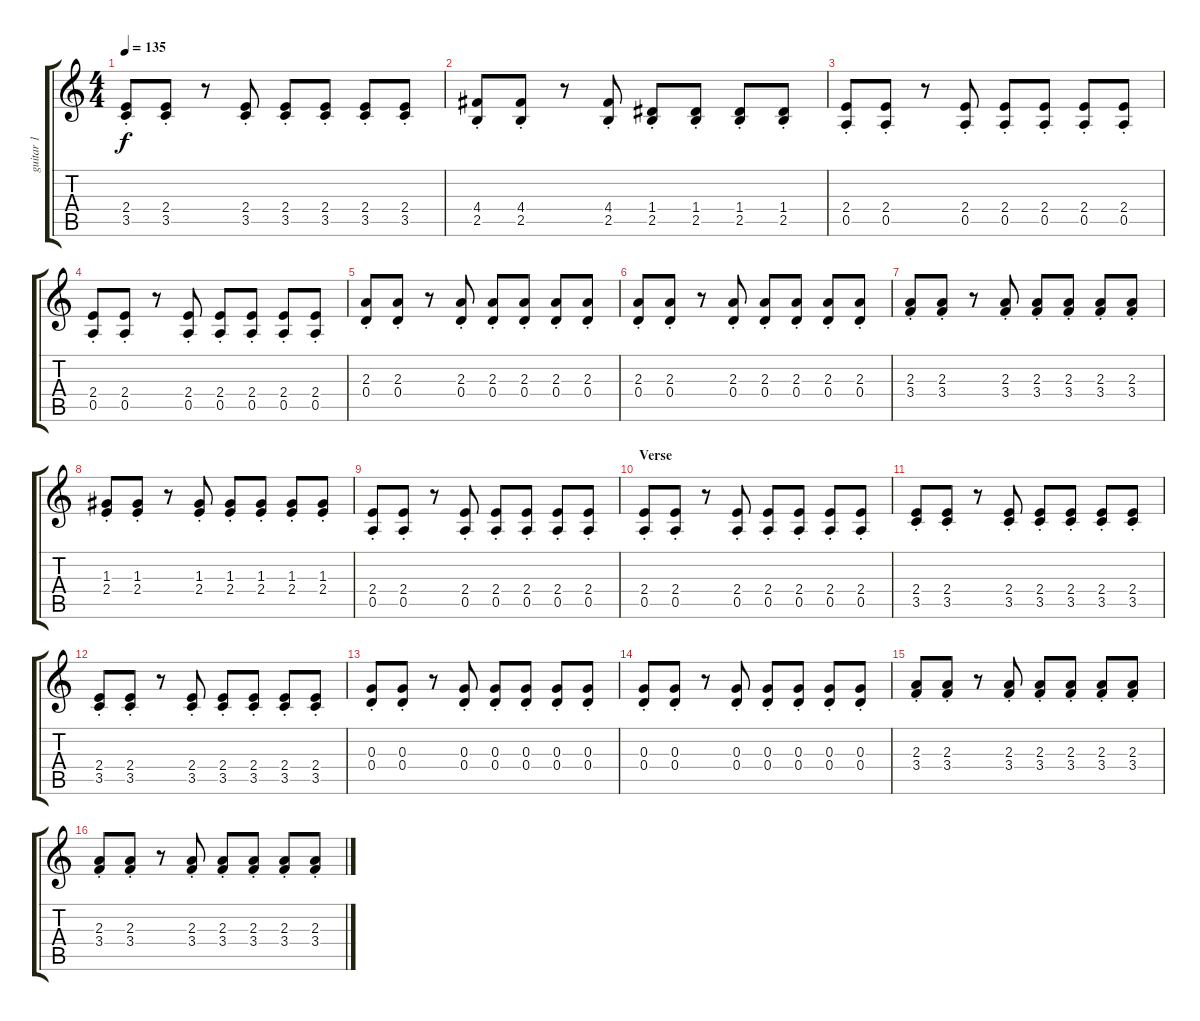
\track ("guitar 1" "guitar 1") {instrument electricguitarmuted}
\staff {score tabs}
\tuning (E4 B3 G3 D3 A2 E2) {hide}
\ts (4 4)
\tempo 135
\clef g2
\ks c
(2.4{st} 3.5{st}).8{dy f} (2.4{st} 3.5{st}).8 r.8 (2.4{st} 3.5{st}).8 (2.4{st} 3.5{st}).8 (2.4{st} 3.5{st}).8 (2.4{st} 3.5{st}).8 (2.4{st} 3.5{st}).8 |
(4.4{st} 2.5{st}).8 (4.4{st} 2.5{st}).8 r.8 (4.4{st} 2.5{st}).8 (1.4{st} 2.5{st}).8 (1.4{st} 2.5{st}).8 (1.4{st} 2.5{st}).8 (1.4{st} 2.5{st}).8 |
(2.4{st} 0.5{st}).8 (2.4{st} 0.5{st}).8 r.8 (2.4{st} 0.5{st}).8 (2.4{st} 0.5{st}).8 (2.4{st} 0.5{st}).8 (2.4{st} 0.5{st}).8 (2.4{st} 0.5{st}).8 |
(2.4{st} 0.5{st}).8 (2.4{st} 0.5{st}).8 r.8 (2.4{st} 0.5{st}).8 (2.4{st} 0.5{st}).8 (2.4{st} 0.5{st}).8 (2.4{st} 0.5{st}).8 (2.4{st} 0.5{st}).8 |
(2.3{st} 0.4{st}).8 (2.3{st} 0.4{st}).8 r.8 (2.3{st} 0.4{st}).8 (2.3{st} 0.4{st}).8 (2.3{st} 0.4{st}).8 (2.3{st} 0.4{st}).8 (2.3{st} 0.4{st}).8 |
(2.3{st} 0.4{st}).8 (2.3{st} 0.4{st}).8 r.8 (2.3{st} 0.4{st}).8 (2.3{st} 0.4{st}).8 (2.3{st} 0.4{st}).8 (2.3{st} 0.4{st}).8 (2.3{st} 0.4{st}).8 |
(2.3{st} 3.4{st}).8 (2.3{st} 3.4{st}).8 r.8 (2.3{st} 3.4{st}).8 (2.3{st} 3.4{st}).8 (2.3{st} 3.4{st}).8 (2.3{st} 3.4{st}).8 (2.3{st} 3.4{st}).8 |
(1.3{st} 2.4{st}).8 (1.3{st} 2.4{st}).8 r.8 (1.3{st} 2.4{st}).8 (1.3{st} 2.4{st}).8 (1.3{st} 2.4{st}).8 (1.3{st} 2.4{st}).8 (1.3{st} 2.4{st}).8 |
(2.4{st} 0.5{st}).8 (2.4{st} 0.5{st}).8 r.8 (2.4{st} 0.5{st}).8 (2.4{st} 0.5{st}).8 (2.4{st} 0.5{st}).8 (2.4{st} 0.5{st}).8 (2.4{st} 0.5{st}).8 |
\section ("" "Verse")
(2.4{st} 0.5{st}).8 (2.4{st} 0.5{st}).8 r.8 (2.4{st} 0.5{st}).8 (2.4{st} 0.5{st}).8 (2.4{st} 0.5{st}).8 (2.4{st} 0.5{st}).8 (2.4{st} 0.5{st}).8 |
(2.4{st} 3.5{st}).8 (2.4{st} 3.5{st}).8 r.8 (2.4{st} 3.5{st}).8 (2.4{st} 3.5{st}).8 (2.4{st} 3.5{st}).8 (2.4{st} 3.5{st}).8 (2.4{st} 3.5{st}).8 |
(2.4{st} 3.5{st}).8 (2.4{st} 3.5{st}).8 r.8 (2.4{st} 3.5{st}).8 (2.4{st} 3.5{st}).8 (2.4{st} 3.5{st}).8 (2.4{st} 3.5{st}).8 (2.4{st} 3.5{st}).8 |
(0.3{st} 0.4{st}).8 (0.3{st} 0.4{st}).8 r.8 (0.3{st} 0.4{st}).8 (0.3{st} 0.4{st}).8 (0.3{st} 0.4{st}).8 (0.3{st} 0.4{st}).8 (0.3{st} 0.4{st}).8 |
(0.3{st} 0.4{st}).8 (0.3{st} 0.4{st}).8 r.8 (0.3{st} 0.4{st}).8 (0.3{st} 0.4{st}).8 (0.3{st} 0.4{st}).8 (0.3{st} 0.4{st}).8 (0.3{st} 0.4{st}).8 |
(2.3{st} 3.4{st}).8 (2.3{st} 3.4{st}).8 r.8 (2.3{st} 3.4{st}).8 (2.3{st} 3.4{st}).8 (2.3{st} 3.4{st}).8 (2.3{st} 3.4{st}).8 (2.3{st} 3.4{st}).8 |
(2.3{st} 3.4{st}).8 (2.3{st} 3.4{st}).8 r.8 (2.3{st} 3.4{st}).8 (2.3{st} 3.4{st}).8 (2.3{st} 3.4{st}).8 (2.3{st} 3.4{st}).8 (2.3{st} 3.4{st}).8
